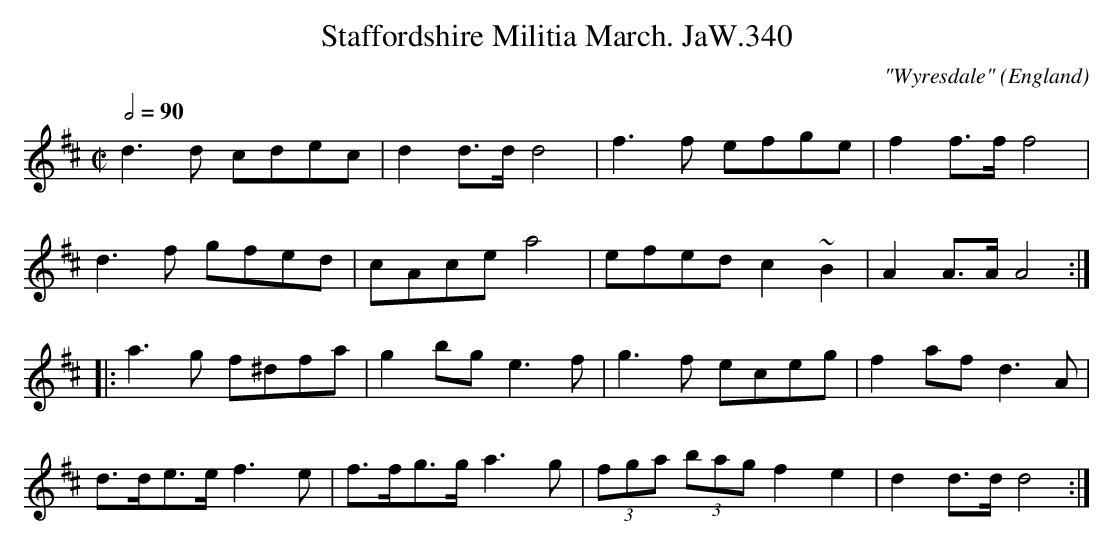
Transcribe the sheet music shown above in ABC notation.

X:1
T:Staffordshire Militia March. JaW.340
C:"Wyresdale"
L:1/8
M:C|
O:England
Q:1/2=90
K:D
d3d cdec|d2d>dd4|f3f efge|f2f>ff4|!
d3f gfed|cAcea4|efedc2~B2|A2A>AA4:|!
|:a3g f^dfa|g2bge3f|g3f eceg|f2afd3A|!
d>de>ef3e|f>fg>ga3g|(3fga (3bag f2e2|d2d>dd4:|
